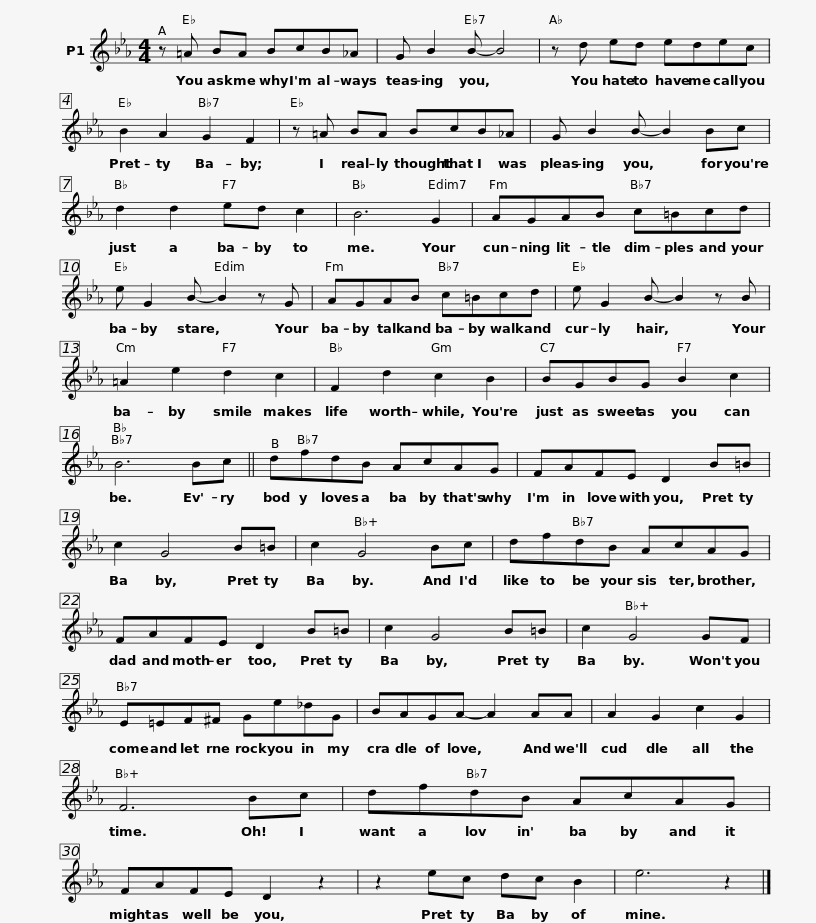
X:1
L:1/8
M:4/4
I:linebreak $
K:Eb
V:1 treble
V:1
 z =A BA BcB_A | G B2 B- B4 | z d ed edec | B2 A2 G2 F2 |$ z =A BA BcB_A | %5
 G B2 B- B2 Bc | d2 d2 ed c2 | B6 G2 |$ AGAB c=Bcd | e G2 B- B2 z G |$ %10
 AGAB c=Bcd | e G2 B- B2 z B |$ =A2 e2 d2 c2 | F2 d2 c2 B2 | BGBG B2 c2 | %15
 B6 Bc ||$ dfdB AcAG | FAFE D2 B=B | c2 G4 B=B | c2 G4 Bc |$ %20
 dfdB AcAG | FAFE D2 B=B | c2 G4 B=B | c2 G4 GF |$ E=EF^F Ge_dG | %25
 BAGA- A2 AA | A2 G2 c2 G2 | F6 Bc |$ dfdB AcAG | FAFE D2 z2 | %30
 z2 ec dc B2 | e6 z2 |] %32
